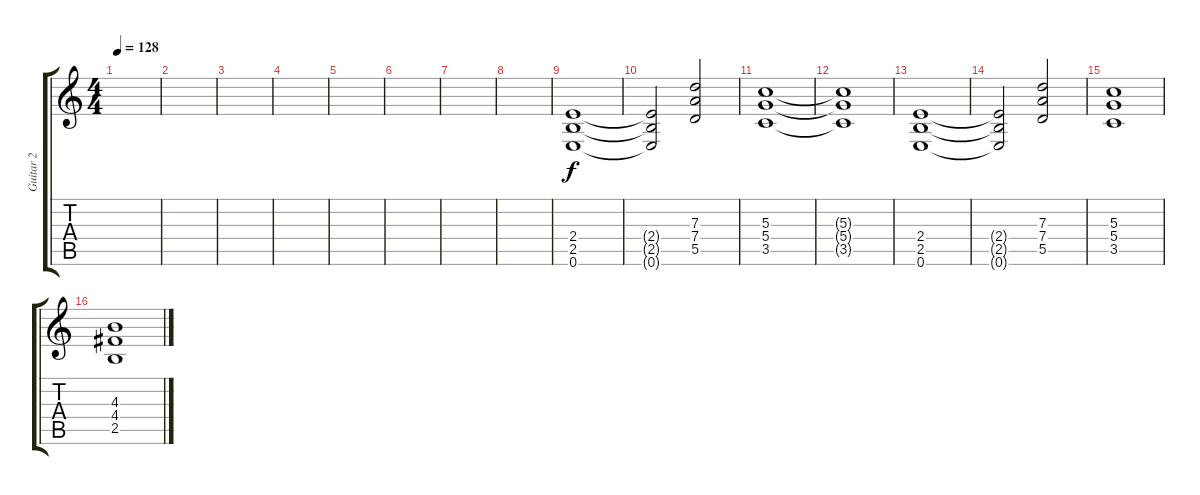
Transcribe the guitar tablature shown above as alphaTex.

\track ("Guitar 2" "Guitar 2") {instrument distortionguitar}
\staff {score tabs}
\tuning (E4 B3 G3 D3 A2 E2) {hide}
\ts (4 4)
\tempo 128
\clef g2
\ks c
|
|
|
|
|
|
|
|
(2.4 2.5 0.6).1 |
(2.4{t} 2.5{t} 0.6{t}).2 (7.3 7.4 5.5).2 |
(5.3 5.4 3.5).1 |
(5.3{t} 5.4{t} 3.5{t}).1 |
(2.4 2.5 0.6).1 |
(2.4{t} 2.5{t} 0.6{t}).2 (7.3 7.4 5.5).2 |
(5.3 5.4 3.5).1 |
(4.3 4.4 2.5).1
